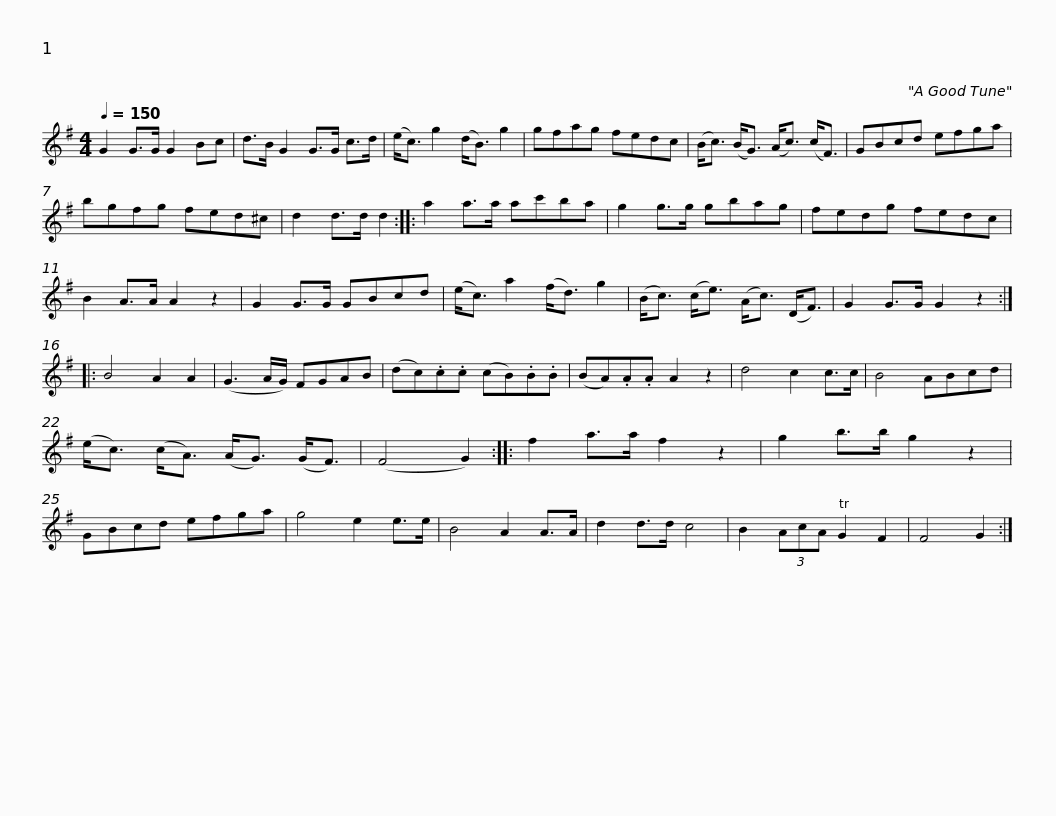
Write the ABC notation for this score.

X:1
L:1/8
Q:1/4=150
M:4/4
I:linebreak $
K:G
V:1 treble
V:1
 G2 G>G G2 Bc | d>B G2 G>G c>d | (e<c) g2 (d<B) g2 | gfag fedc |$ (B<c) (B<G) (A<c) (c<F) | %5
 GBcd efga | bgfg fed^c | d2 d>d d2 ::$ a2 a>a ac'ba | g2 g>g gbag | %10
 fedg fedc | B2 A>A A2 z2 |$ G2 G>G GBcd | (e<c) a2 (f<d) g2 | (B<c) (c<e) (A<c) (D<F) | %15
 G2 G>G G2 z2 ::$ B4 A2 A2 | (G3 A/G/) FGAB | (dc).c.c (cB).B.B | (BA).A.A A2 z2 |$ %20
 d4 c2 c>c | B4 ABcd | (e<c) (c<A) (A<G) (G<F) | (F4 G2) ::$ f2 a>a f2 z2 | %25
 g2 b>b g2 z2 | GBcd efga | g4 e2 e>e |$ B4 A2 A>A | d2 d>d c4 | %30
 B2 (3AcA G2 F2 | F4 G2 :| %32
